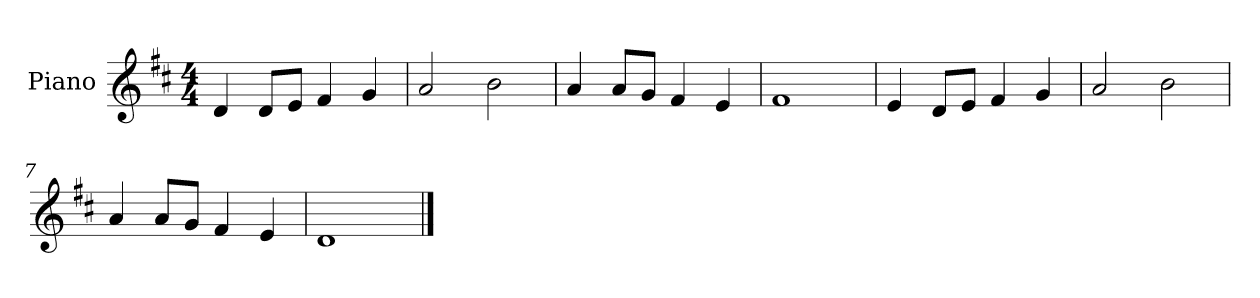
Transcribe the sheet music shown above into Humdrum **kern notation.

**kern
*part1
*staff1
*I"Piano
*I'Pno.
*clefG2
*k[f#c#]
*M4/4
*MM120
=1
4d/
8d/L
8e/J
4f#/
4g/
=2
2a/
2b\
=3
4a/
8a/L
8g/J
4f#/
4e/
=4
1f#
=5
4e/
8d/L
8e/J
4f#/
4g/
=6
2a/
2b\
=7
4a/
8a/L
8g/J
4f#/
4e/
=8
1d
==
*-
